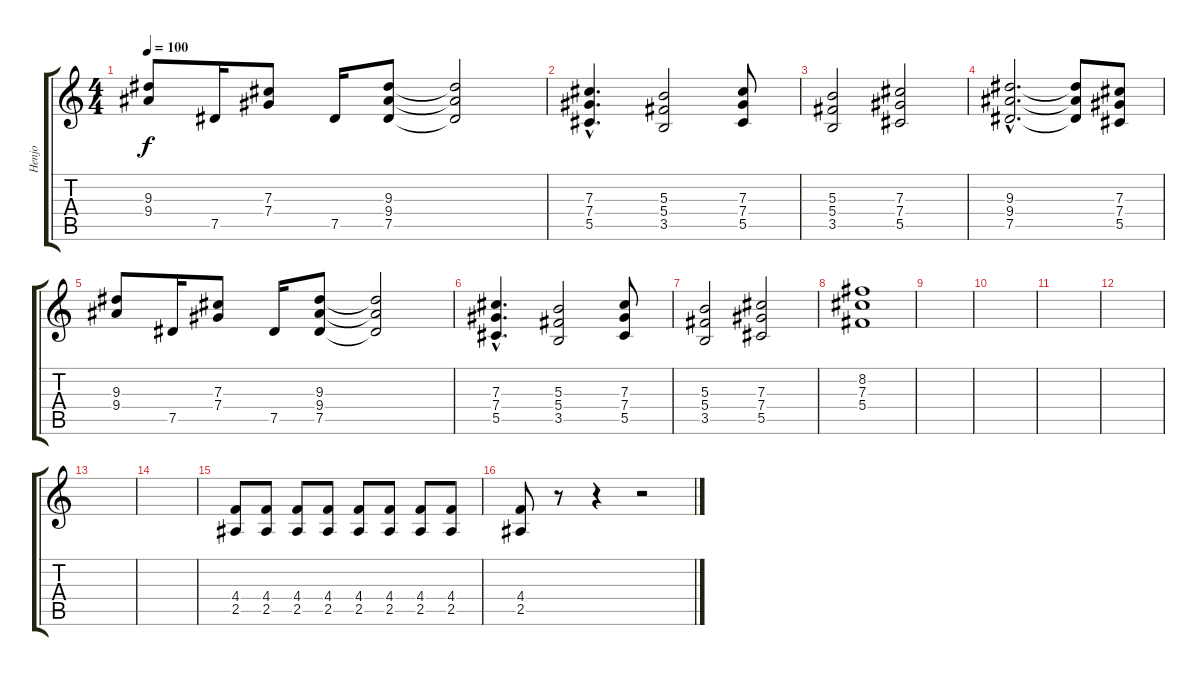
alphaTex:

\track ("Henjo" "Henjo") {instrument distortionguitar}
\staff {score tabs}
\tuning (Eb4 Bb3 Gb3 Db3 Ab2 Eb2) {hide}
\ts (4 4)
\tempo 100
\clef g2
\ks c
(9.3 9.4).8{dy f} 7.5.16 (7.3 7.4).8 7.5.16 (9.3 9.4 7.5).8 (9.3{t} 9.4{t} 7.5{t}).2 |
(7.3{hac} 7.4{hac} 5.5{hac}).4{d} (5.3 5.4 3.5).2 (7.3 7.4 5.5).8 |
(5.3 5.4 3.5).2 (7.3 7.4 5.5).2 |
(9.3{hac} 9.4{hac} 7.5{hac}).2{d} (9.3{t} 9.4{t} 7.5{t}).8 (7.3 7.4 5.5).8 |
(9.3 9.4).8 7.5.16 (7.3 7.4).8 7.5.16 (9.3 9.4 7.5).8 (9.3{t} 9.4{t} 7.5{t}).2 |
(7.3{hac} 7.4{hac} 5.5{hac}).4{d} (5.3 5.4 3.5).2 (7.3 7.4 5.5).8 |
(5.3 5.4 3.5).2 (7.3 7.4 5.5).2 |
(8.2 7.3 5.4).1 |
|
|
|
|
|
|
(4.4 2.5).8 (4.4 2.5).8 (4.4 2.5).8 (4.4 2.5).8 (4.4 2.5).8 (4.4 2.5).8 (4.4 2.5).8 (4.4 2.5).8 |
(4.4 2.5).8 r.8 r.4 r.2
